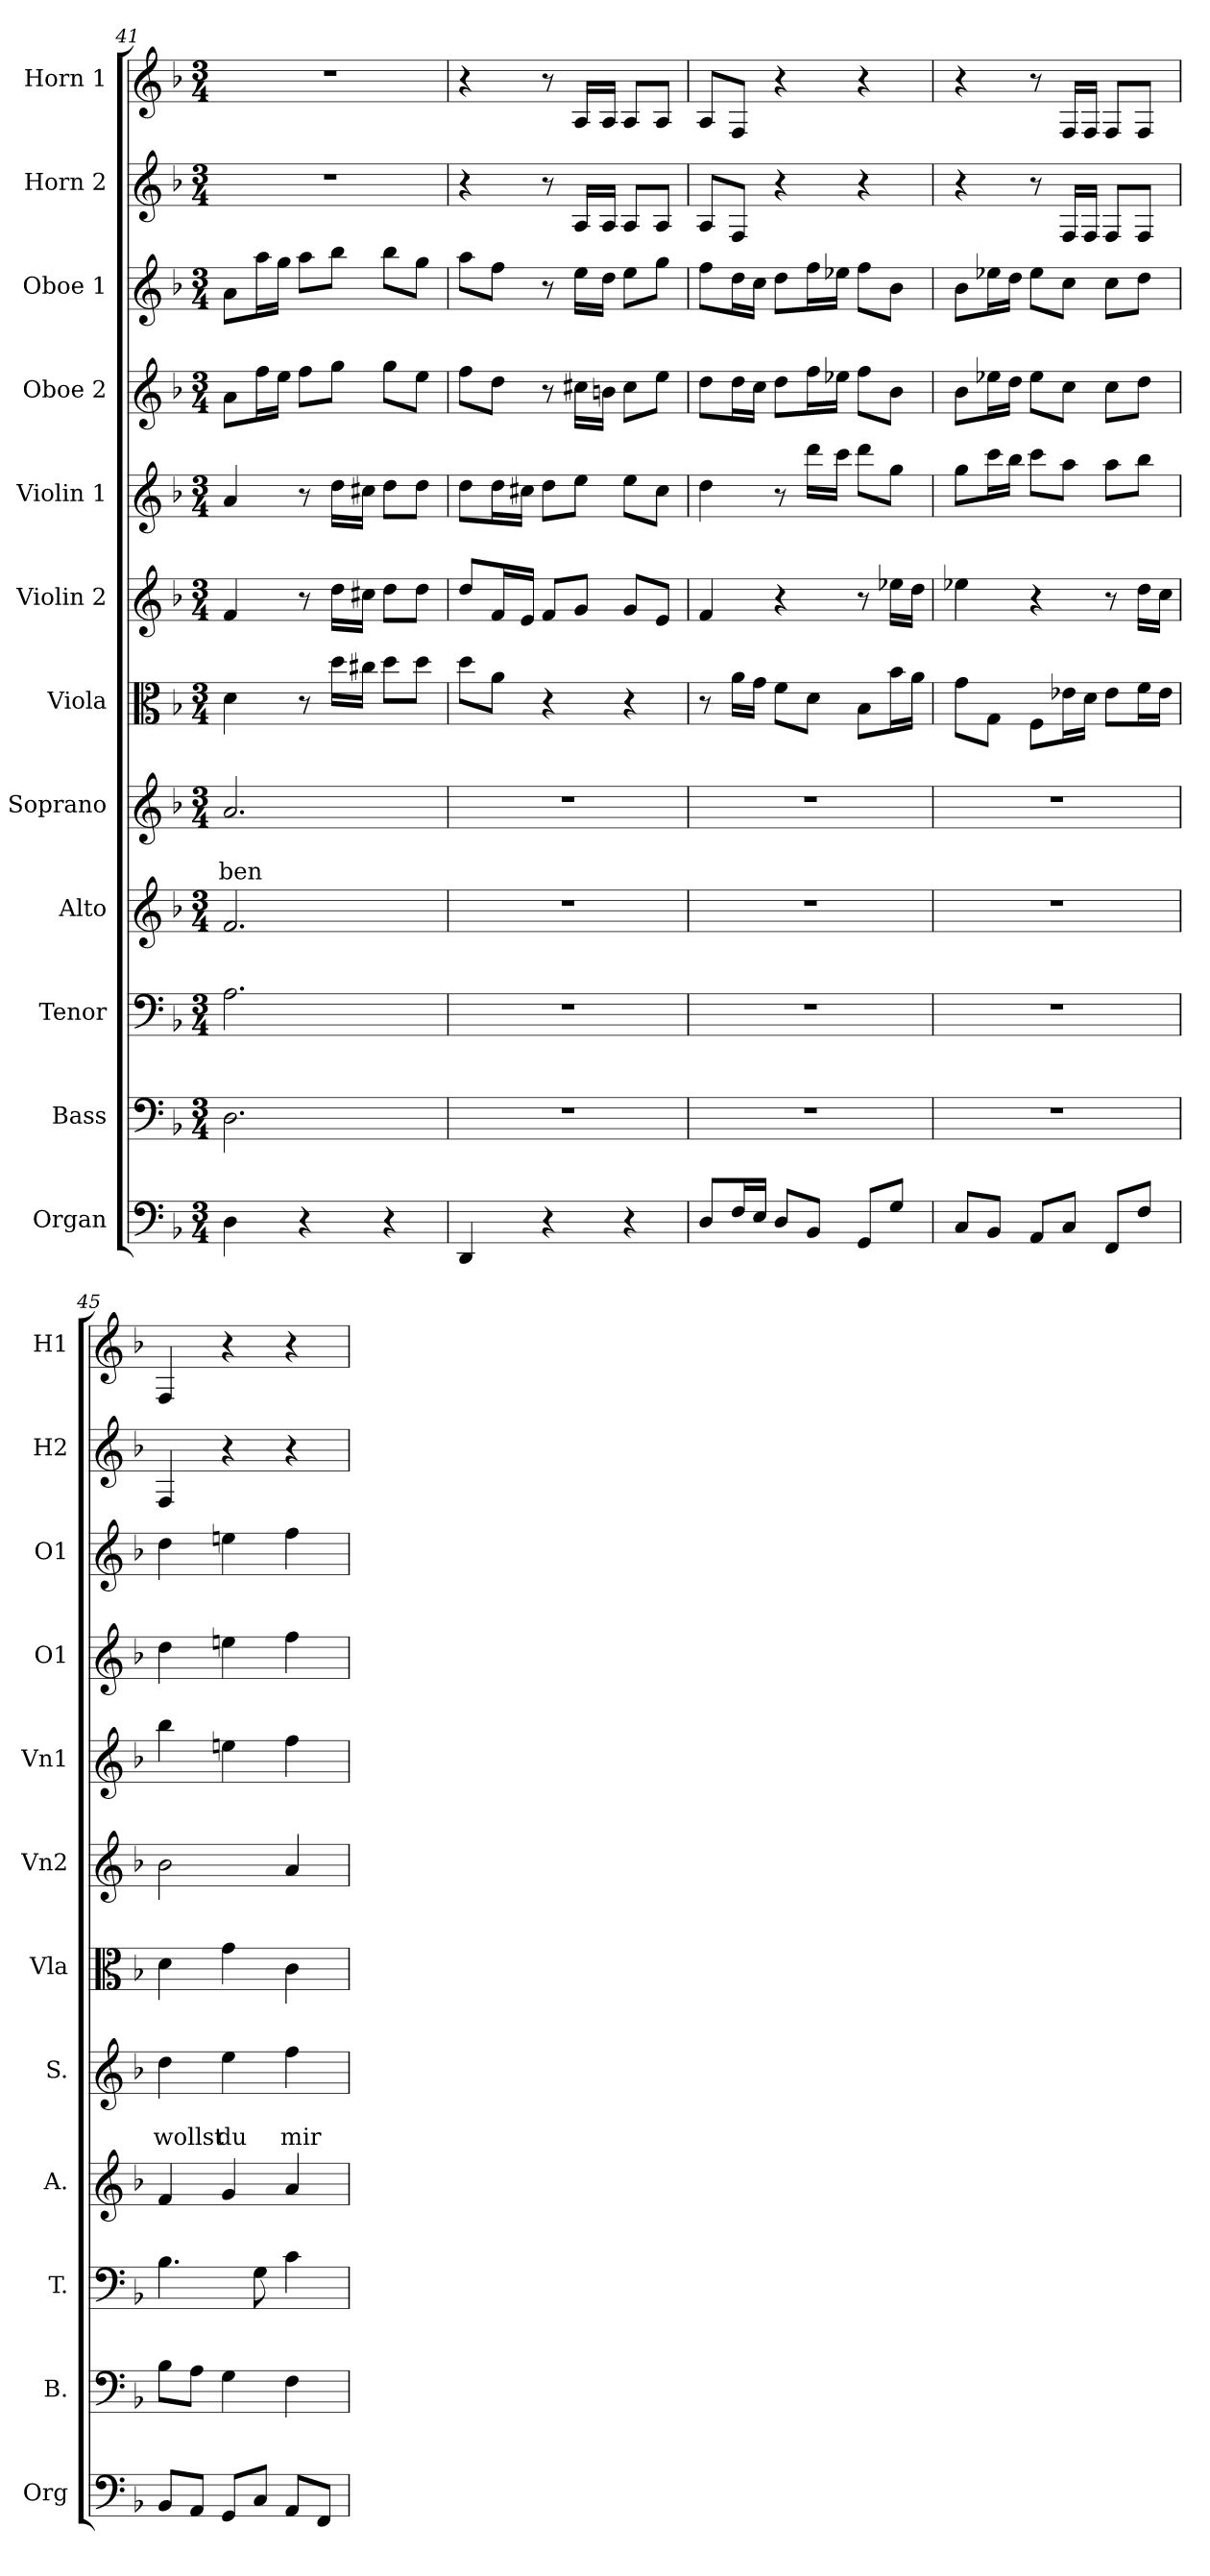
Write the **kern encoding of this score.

**kern	**kern	**kern	**kern	**kern	**text	**text	**kern	**kern	**kern	**kern	**kern	**kern	**kern
*part12	*part11	*part10	*part9	*part8	*part8	*part8	*part7	*part6	*part5	*part4	*part3	*part2	*part1
*staff12	*staff11	*staff10	*staff9	*staff8	*staff8	*staff8	*staff7	*staff6	*staff5	*staff4	*staff3	*staff2	*staff1
*I"Organ	*I"Bass	*I"Tenor	*I"Alto	*I"Soprano	*	*	*I"Viola	*I"Violin 2	*I"Violin 1	*I"Oboe 2	*I"Oboe 1	*I"Horn 2	*I"Horn 1
*I'Org	*I'B.	*I'T.	*I'A.	*I'S.	*	*	*I'Vla	*I'Vn2	*I'Vn1	*I'O1	*I'O1	*I'H2	*I'H1
*clefF4	*clefF4	*clefF4	*clefG2	*clefG2	*	*	*clefC3	*clefG2	*clefG2	*clefG2	*clefG2	*clefG2	*clefG2
*k[b-]	*k[b-]	*k[b-]	*k[b-]	*k[b-]	*	*	*k[b-]	*k[b-]	*k[b-]	*k[b-]	*k[b-]	*k[b-]	*k[b-]
*F:	*F:	*F:	*F:	*F:	*	*	*F:	*F:	*F:	*F:	*F:	*F:	*F:
*M3/4	*M3/4	*M3/4	*M3/4	*M3/4	*	*	*M3/4	*M3/4	*M3/4	*M3/4	*M3/4	*M3/4	*M3/4
=41	=41	=41	=41	=41	=41	=41	=41	=41	=41	=41	=41	=41	=41
4D\	2.D\	2.A\	2.f/	2.a/	.	-ben	4d\	4f/	4a/	8a\L	8a\L	2.r	2.r
.	.	.	.	.	.	.	.	.	.	16ff\L	16aa\L	.	.
.	.	.	.	.	.	.	.	.	.	16ee\JJ	16gg\JJ	.	.
4r	.	.	.	.	.	.	8r	8r	8r	8ff\L	8aa\L	.	.
.	.	.	.	.	.	.	16dd\LL	16dd\LL	16dd\LL	8gg\J	8bb-\J	.	.
.	.	.	.	.	.	.	16cc#X\JJ	16cc#X\JJ	16cc#X\JJ	.	.	.	.
4r	.	.	.	.	.	.	8dd\L	8dd\L	8dd\L	8gg\L	8bb-\L	.	.
.	.	.	.	.	.	.	8dd\J	8dd\J	8dd\J	8ee\J	8gg\J	.	.
!!LO:PB:g=z
=42	=42	=42	=42	=42	=42	=42	=42	=42	=42	=42	=42	=42	=42
4DD/	2.r	2.r	2.r	2.r	.	.	8dd\L	8dd/L	8dd\L	8ff\L	8aa\L	4r	4r
.	.	.	.	.	.	.	8a\J	16f/L	16dd\L	8dd\J	8ff\J	.	.
.	.	.	.	.	.	.	.	16e/JJ	16cc#X\JJ	.	.	.	.
4r	.	.	.	.	.	.	4r	8f/L	8dd\L	8r	8r	8r	8r
.	.	.	.	.	.	.	.	8g/J	8ee\J	16cc#X\LL	16ee\LL	16A/LL	16A/LL
.	.	.	.	.	.	.	.	.	.	16bn\JJ	16dd\JJ	16A/JJ	16A/JJ
4r	.	.	.	.	.	.	4r	8g/L	8ee\L	8cc#\L	8ee\L	8A/L	8A/L
.	.	.	.	.	.	.	.	8e/J	8cc#\J	8ee\J	8gg\J	8A/J	8A/J
=43	=43	=43	=43	=43	=43	=43	=43	=43	=43	=43	=43	=43	=43
8D/L	2.r	2.r	2.r	2.r	.	.	8r	4f/	4dd\	8dd\L	8ff\L	8A/L	8A/L
16F/L	.	.	.	.	.	.	16a\LL	.	.	16dd\L	16dd\L	8F/J	8F/J
16E/JJ	.	.	.	.	.	.	16g\JJ	.	.	16cc\JJ	16cc\JJ	.	.
8D/L	.	.	.	.	.	.	8f\L	4r	8r	8dd\L	8dd\L	4r	4r
8BB-/J	.	.	.	.	.	.	8d\J	.	16ddd\LL	16ff\L	16ff\L	.	.
.	.	.	.	.	.	.	.	.	16ccc\JJ	16ee-X\JJ	16ee-X\JJ	.	.
8GG/L	.	.	.	.	.	.	8B-\L	8r	8ddd\L	8ff\L	8ff\L	4r	4r
8G/J	.	.	.	.	.	.	16b-\L	16ee-X\LL	8gg\J	8b-\J	8b-\J	.	.
.	.	.	.	.	.	.	16a\JJ	16dd\JJ	.	.	.	.	.
=44	=44	=44	=44	=44	=44	=44	=44	=44	=44	=44	=44	=44	=44
8C/L	2.r	2.r	2.r	2.r	.	.	8g\L	4ee-X\	8gg\L	8b-\L	8b-\L	4r	4r
8BB-/J	.	.	.	.	.	.	8G\J	.	16ccc\L	16ee-X\L	16ee-X\L	.	.
.	.	.	.	.	.	.	.	.	16bb-\JJ	16dd\JJ	16dd\JJ	.	.
8AA/L	.	.	.	.	.	.	8F\L	4r	8ccc\L	8ee-\L	8ee-\L	8r	8r
8C/J	.	.	.	.	.	.	16e-X\L	.	8aa\J	8cc\J	8cc\J	16F/LL	16F/LL
.	.	.	.	.	.	.	16d\JJ	.	.	.	.	16F/JJ	16F/JJ
8FF/L	.	.	.	.	.	.	8e-\L	8r	8aa\L	8cc\L	8cc\L	8F/L	8F/L
8F/J	.	.	.	.	.	.	16f\L	16dd\LL	8bb-\J	8dd\J	8dd\J	8F/J	8F/J
.	.	.	.	.	.	.	16e-\JJ	16cc\JJ	.	.	.	.	.
!!LO:PB:g=z
=45	=45	=45	=45	=45	=45	=45	=45	=45	=45	=45	=45	=45	=45
8BB-/L	8B-\L	4.B-\	4f/	4dd\	.	wollst	4d\	2b-\	4bb-\	4dd\	4dd\	4F/	4F/
8AA/J	8A\J	.	.	.	.	.	.	.	.	.	.	.	.
8GG/L	4G\	.	4g/	4ee\	.	du	4g\	.	4een\	4een\	4een\	4r	4r
8C/J	.	8G\	.	.	.	.	.	.	.	.	.	.	.
8AA/L	4F\	4c\	4a/	4ff\	.	mir	4c\	4a/	4ff\	4ff\	4ff\	4r	4r
8FF/J	.	.	.	.	.	.	.	.	.	.	.	.	.
=	=	=	=	=	=	=	=	=	=	=	=	=	=
*-	*-	*-	*-	*-	*-	*-	*-	*-	*-	*-	*-	*-	*-
